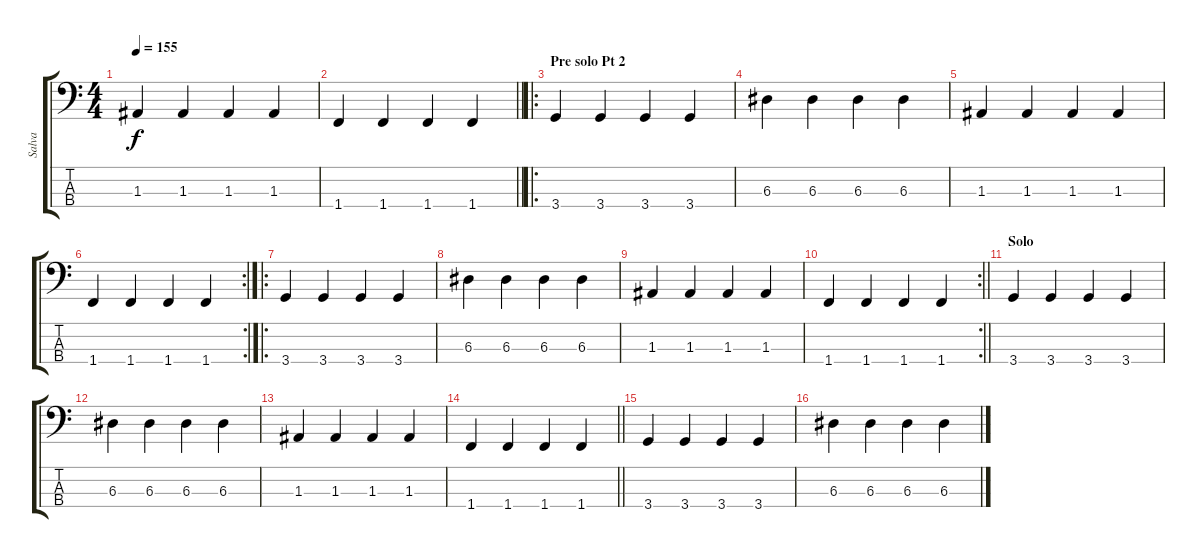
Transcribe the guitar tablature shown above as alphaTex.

\track ("Salva" "Salva") {instrument electricbassfinger}
\staff {score tabs}
\tuning (G2 D2 A1 E1) {hide}
\ts (4 4)
\tempo 155
\clef f4
\ks c
1.3.4{dy f} 1.3.4 1.3.4 1.3.4 |
\barLineRight lightlight
1.4.4 1.4.4 1.4.4 1.4.4 |
\ro
\section ("" "Pre solo Pt 2")
3.4.4 3.4.4 3.4.4 3.4.4 |
6.3.4 6.3.4 6.3.4 6.3.4 |
1.3.4 1.3.4 1.3.4 1.3.4 |
\rc 2
1.4.4 1.4.4 1.4.4 1.4.4 |
\ro
3.4.4 3.4.4 3.4.4 3.4.4 |
6.3.4 6.3.4 6.3.4 6.3.4 |
1.3.4 1.3.4 1.3.4 1.3.4 |
\rc 2
\barLineRight lightlight
1.4.4 1.4.4 1.4.4 1.4.4 |
\section ("" "Solo")
3.4.4 3.4.4 3.4.4 3.4.4 |
6.3.4 6.3.4 6.3.4 6.3.4 |
1.3.4 1.3.4 1.3.4 1.3.4 |
\barLineRight lightlight
1.4.4 1.4.4 1.4.4 1.4.4 |
3.4.4 3.4.4 3.4.4 3.4.4 |
6.3.4 6.3.4 6.3.4 6.3.4
